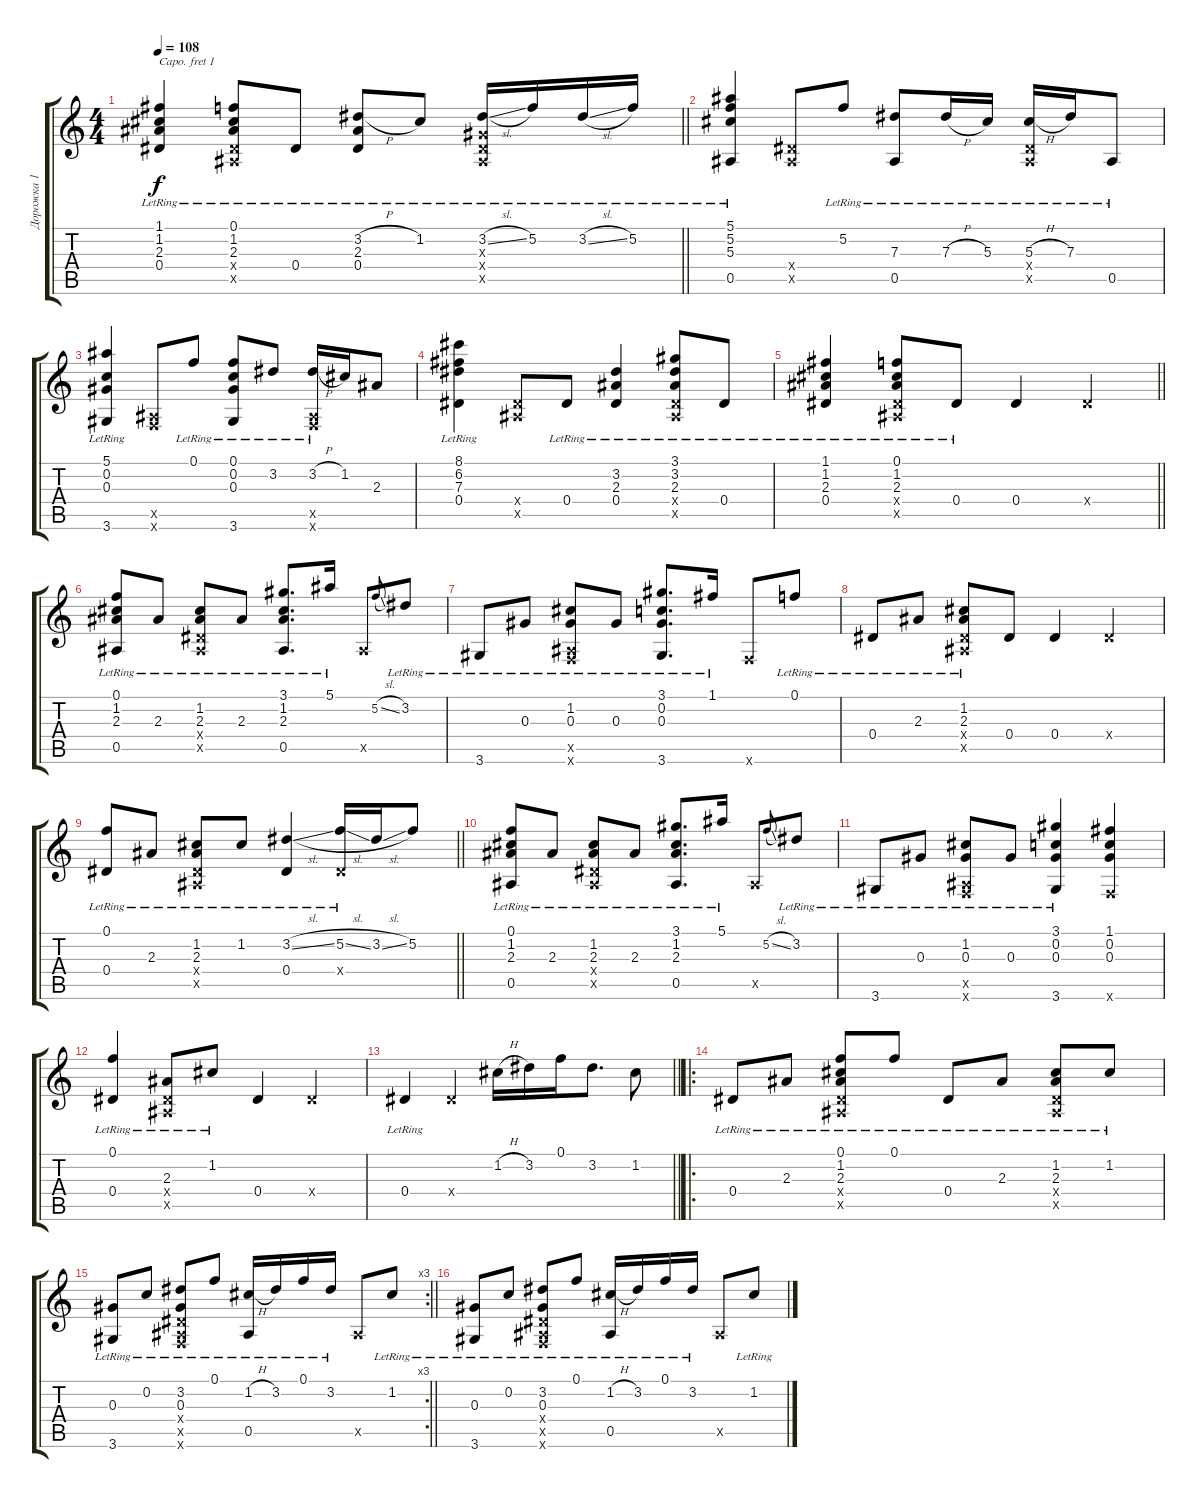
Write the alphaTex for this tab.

\track ("Дорожка 1" "Дорожка 1") {instrument acousticguitarsteel}
\staff {score tabs}
\capo 1
\tuning (E4 B3 G3 D3 A2 E2) {hide}
\ts (4 4)
\tempo 108
\clef g2
\barLineRight lightlight
\ks c
(1.1{lr} 1.2{lr} 2.3{lr} 0.4{lr}).4{dy f} (0.1{lr} 1.2{lr} 2.3{lr} 0.4{x} 0.5{x}).8 0.4{lr}.8 (3.2{h lr} 2.3{lr} 0.4{lr}).8 1.2{lr}.8 (3.2{sl lr} 0.3{x} 0.4{x} 0.5{x}).16 5.2{lr}.16 3.2{sl lr}.16 5.2{lr}.16 |
(5.1{lr} 5.2{lr} 5.3{lr} 0.5{lr}).4 (0.4{x} 0.5{x}).8 5.2{lr}.8 (7.3{lr} 0.5{lr}).8 7.3{h lr}.16 5.3{lr}.16 (5.3{h lr} 0.4{x} 0.5{x}).16 7.3{lr}.16 0.5{lr}.8 |
(5.1{lr} 0.2{lr} 0.3{lr} 3.6{lr}).4 (0.5{x} 0.6{x}).8 0.1{lr}.8 (0.1{lr} 0.2{lr} 0.3{lr} 3.6{lr}).8 3.2{lr}.8 (3.2{h lr} 0.5{x} 0.6{x}).16 1.2.16 2.3.8 |
(8.1{lr} 6.2{lr} 7.3{lr} 0.4{lr}).4 (0.4{x} 0.5{x}).8 0.4{lr}.8 (3.2{lr} 2.3{lr} 0.4{lr}).4 (3.1{lr} 3.2{lr} 2.3{lr} 0.4{x} 0.5{x}).8 0.4{lr}.8 |
\barLineRight lightlight
(1.1{lr} 1.2{lr} 2.3{lr} 0.4{lr}).4 (0.1{lr} 1.2{lr} 2.3{lr} 0.4{x} 0.5{x}).8 0.4{lr}.8 0.4.4 0.4{x}.4 |
(0.1{lr} 1.2{lr} 2.3{lr} 0.5{lr}).8 2.3{lr}.8 (1.2{lr} 2.3 0.4{x} 0.5{x}).8 2.3{lr}.8 (3.1{lr} 1.2 2.3 0.5{lr}).8{d} 5.1{lr}.16 0.5{x}.8 5.2{sl}.8{gr onbeat} 3.2{lr}.8 |
3.6{lr}.8 0.3{lr}.8 (1.2{lr} 0.3 0.5{x} 0.6{x}).8 0.3{lr}.8 (3.1{lr} 0.2{lr} 0.3{lr} 3.6{lr}).8{d} 1.1{lr}.16 0.6{x}.8 0.1{lr}.8 |
0.4{lr}.8 2.3{lr}.8 (1.2{lr} 2.3 0.4{x} 0.5{x}).8 0.4.8 0.4.4 0.4{x}.4 |
\barLineRight lightlight
(0.1{lr} 0.4{lr}).8 2.3{lr}.8 (1.2{lr} 2.3 0.4{x} 0.5{x}).8 1.2{lr}.8 (3.2{sl lr} 0.4).4 (5.2{sl lr} 0.4{x}).16 3.2{sl}.16 5.2.8 |
(0.1{lr} 1.2{lr} 2.3{lr} 0.5{lr}).8 2.3{lr}.8 (1.2{lr} 2.3 0.4{x} 0.5{x}).8 2.3{lr}.8 (3.1{lr} 1.2 2.3 0.5{lr}).8{d} 5.1{lr}.16 0.5{x}.8 5.2{sl}.8{gr onbeat} 3.2{lr}.8 |
3.6{lr}.8 0.3{lr}.8 (1.2{lr} 0.3 0.5{x} 0.6{x}).8 0.3{lr}.8 (3.1{lr} 0.2{lr} 0.3{lr} 3.6{lr}).4 (1.1 0.2 0.3 0.6{x}).4 |
(0.1 0.4{lr}).4 (2.3{lr} 0.4{x} 0.5{x}).8 1.2{lr}.8 0.4.4 0.4{x}.4 |
\barLineRight lightlight
0.4{lr}.4 0.4{x}.4 1.2{h}.16 3.2.16 0.1.16 3.2.8{d} 1.2.8 |
\ro
0.4{lr}.8 2.3{lr}.8 (0.1{lr} 1.2{lr} 2.3{lr} 0.4{x} 0.5{x}).8 0.1{lr}.8 0.4{lr}.8 2.3{lr}.8 (1.2{lr} 2.3{lr} 0.4{x} 0.5{x}).8 1.2{lr}.8 |
\rc 3
\barLineRight lightlight
(0.3{lr} 3.6{lr}).8 0.2{lr}.8 (3.2 0.3{lr} 0.4{x} 0.5{x} 0.6{x}).8 0.1{lr}.8 (1.2{h lr} 0.5{lr}).16 3.2{lr}.16 0.1{lr}.16 3.2{lr}.16 0.5{x}.8 1.2{lr}.8 |
(0.3{lr} 3.6{lr}).8 0.2{lr}.8 (3.2 0.3{lr} 0.4{x} 0.5{x} 0.6{x}).8 0.1{lr}.8 (1.2{h lr} 0.5{lr}).16 3.2{lr}.16 0.1{lr}.16 3.2{lr}.16 0.5{x}.8 1.2{lr}.8
